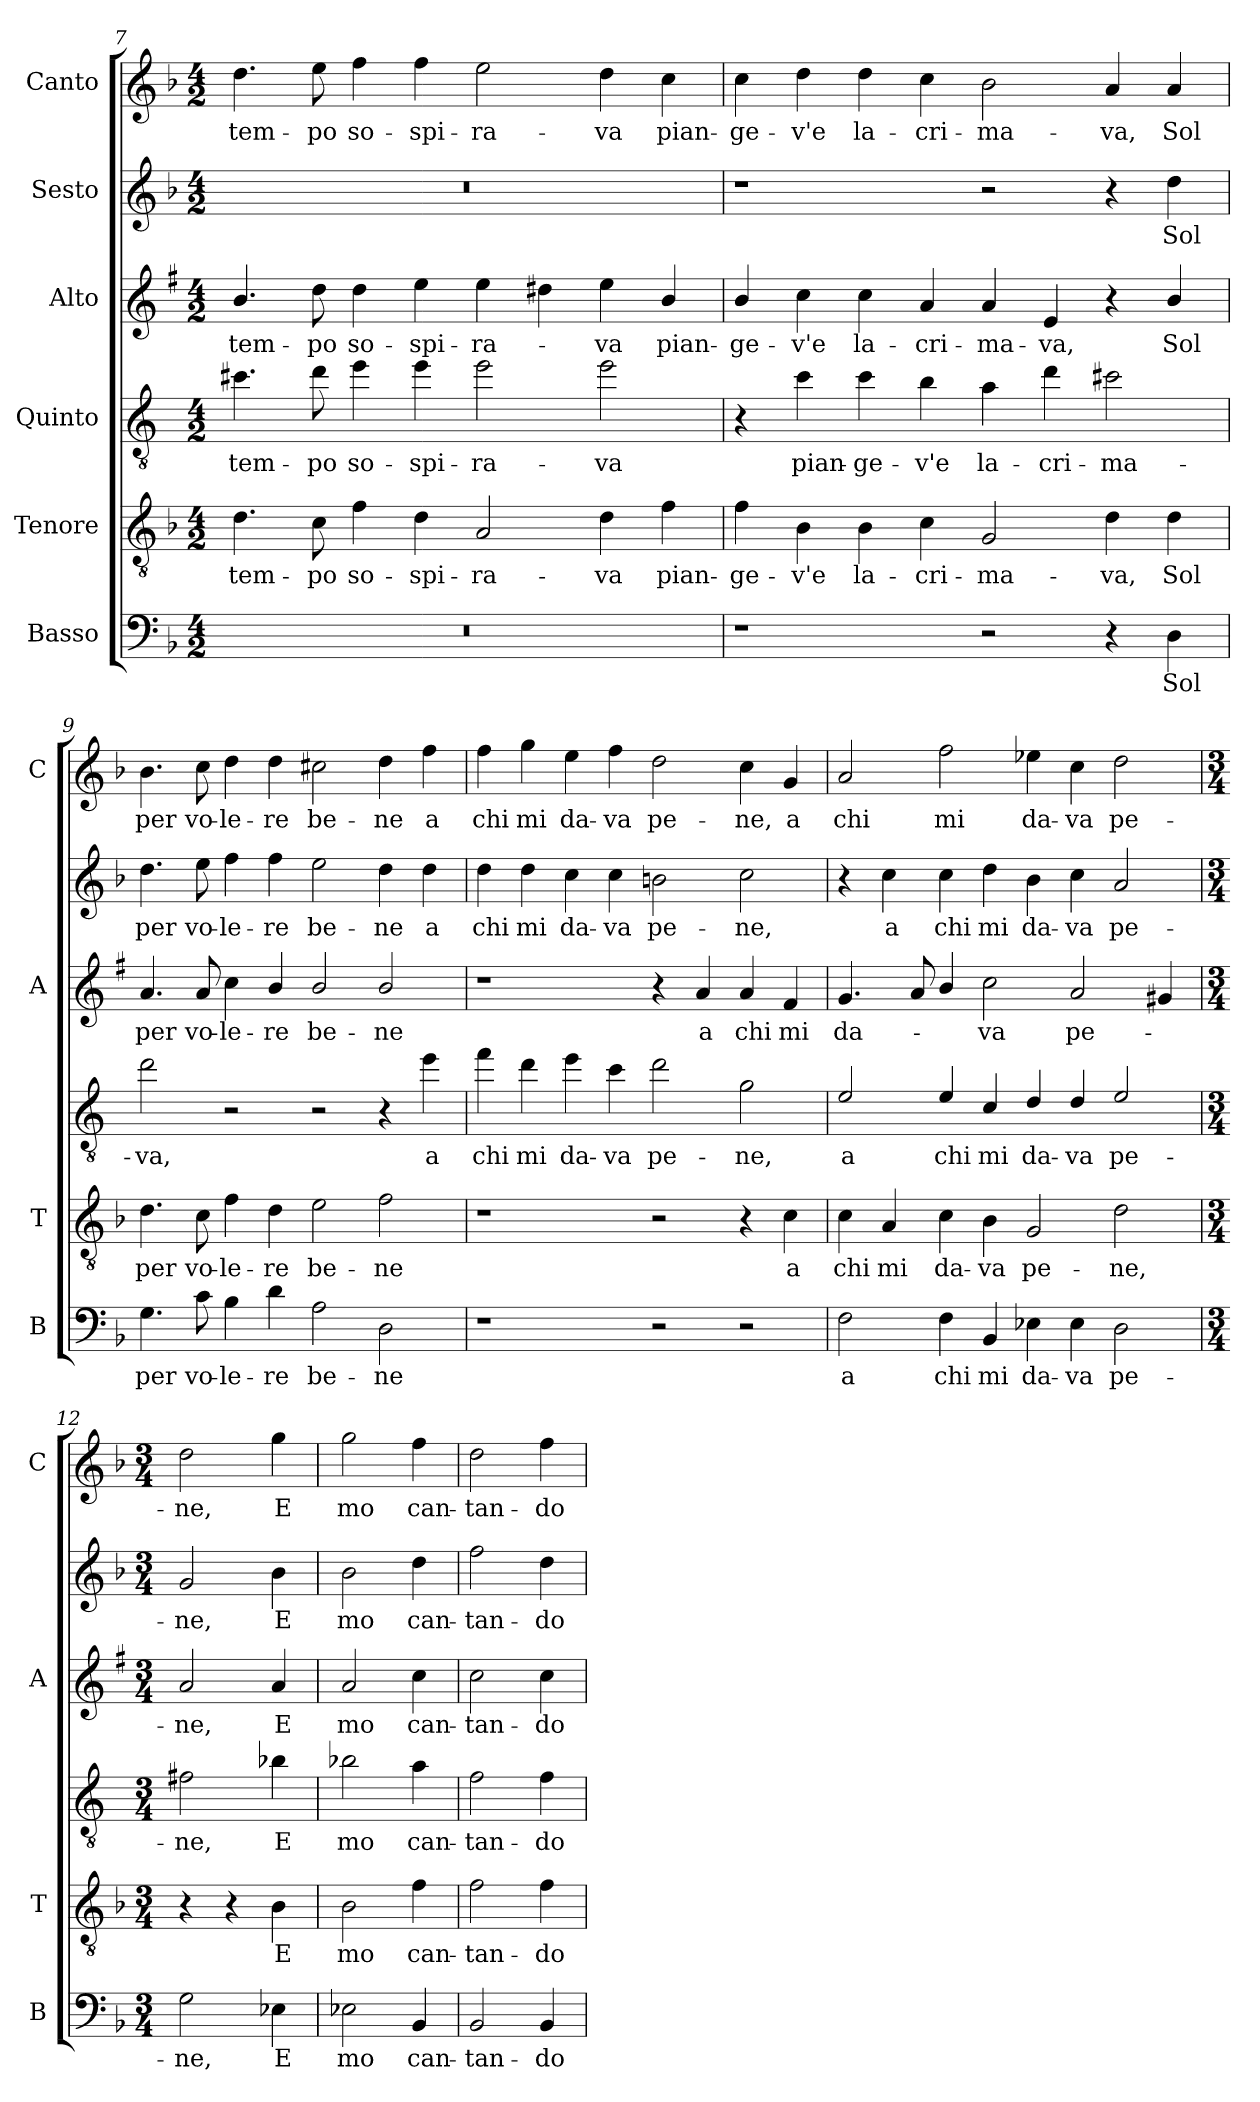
**kern	**text	**kern	**text	**kern	**text	**kern	**text	**kern	**text	**kern	**text
*part6	*part6	*part5	*part5	*part4	*part4	*part3	*part3	*part2	*part2	*part1	*part1
*staff6	*staff6	*staff5	*staff5	*staff4	*staff4	*staff3	*staff3	*staff2	*staff2	*staff1	*staff1
*I"Basso	*	*I"Tenore	*	*I"Quinto	*	*I"Alto	*	*I"Sesto	*	*I"Canto	*
*I'B	*	*I'T	*	*	*	*I'A	*	*	*	*I'C	*
*clefF4	*	*clefGv2	*	*clefGv2	*	*clefG2	*	*clefG2	*	*clefG2	*
*	*	*	*	*ITrd4c7	*	*ITrd1c2	*	*	*	*	*
*k[b-]	*	*k[b-]	*	*k[b-]	*	*k[b-]	*	*k[b-]	*	*k[b-]	*
*F:	*	*F:	*	*F:	*	*F:	*	*F:	*	*F:	*
*M4/2	*	*M4/2	*	*M4/2	*	*M4/2	*	*M4/2	*	*M4/2	*
=7	=7	=7	=7	=7	=7	=7	=7	=7	=7	=7	=7
!	!	!	!LO:LY:b	!	!LO:LY:b	!	!LO:LY:b	!	!	!	!LO:LY:b
0r	.	4.d\	tem-	4.f#X\	tem-	4.a/	tem-	0r	.	4.dd\	tem-
!	!	!	!LO:LY:b	!	!LO:LY:b	!	!LO:LY:b	!	!	!	!LO:LY:b
.	.	8c\	-po	8g\	-po	8cc\	-po	.	.	8ee\	-po
!	!	!	!LO:LY:b	!	!LO:LY:b	!	!LO:LY:b	!	!	!	!LO:LY:b
.	.	4f\	so-	4a\	so-	4cc\	so-	.	.	4ff\	so-
!	!	!	!LO:LY:b	!	!LO:LY:b	!	!LO:LY:b	!	!	!	!LO:LY:b
.	.	4d\	-spi-	4a\	-spi-	4dd\	-spi-	.	.	4ff\	-spi-
!	!	!	!LO:LY:b	!	!LO:LY:b	!	!LO:LY:b	!	!	!	!LO:LY:b
.	.	2A/	-ra-	2a\	-ra-	4dd\	-ra-	.	.	2ee\	-ra-
.	.	.	.	.	.	4cc#X\	.	.	.	.	.
!	!	!	!LO:LY:b	!	!LO:LY:b	!	!LO:LY:b	!	!	!	!LO:LY:b
.	.	4d\	-va	2a\	-va	4dd\	-va	.	.	4dd\	-va
!	!	!	!LO:LY:b	!	!	!	!LO:LY:b	!	!	!	!LO:LY:b
.	.	4f\	pian-	.	.	4a/	pian-	.	.	4cc\	pian-
!!LO:PB:g=z
=8	=8	=8	=8	=8	=8	=8	=8	=8	=8	=8	=8
!	!	!	!LO:LY:b	!	!	!	!LO:LY:b	!	!	!	!LO:LY:b
1r	.	4f\	-ge-	4r	.	4a/	-ge-	1r	.	4cc\	-ge-
!	!	!	!LO:LY:b	!	!LO:LY:b	!	!LO:LY:b	!	!	!	!LO:LY:b
.	.	4B-\	-v'e	4f\	pian-	4b-\	-v'e	.	.	4dd\	-v'e
!	!	!	!LO:LY:b	!	!LO:LY:b	!	!LO:LY:b	!	!	!	!LO:LY:b
.	.	4B-\	la-	4f\	-ge-	4b-\	la-	.	.	4dd\	la-
!	!	!	!LO:LY:b	!	!LO:LY:b	!	!LO:LY:b	!	!	!	!LO:LY:b
.	.	4c\	-cri-	4e\	-v'e	4g/	-cri-	.	.	4cc\	-cri-
!	!	!	!LO:LY:b	!	!LO:LY:b	!	!LO:LY:b	!	!	!	!LO:LY:b
2r	.	2G/	-ma-	4d\	la-	4g/	-ma-	2r	.	2b-\	-ma-
!	!	!	!	!	!LO:LY:b	!	!LO:LY:b	!	!	!	!
.	.	.	.	4g\	-cri-	4d/	-va,	.	.	.	.
!	!	!	!LO:LY:b	!	!LO:LY:b	!	!	!	!	!	!LO:LY:b
4r	.	4d\	-va,	2f#X\	-ma-	4r	.	4r	.	4a/	-va,
!	!LO:LY:b	!	!LO:LY:b	!	!	!	!LO:LY:b	!	!LO:LY:b	!	!LO:LY:b
4D\	Sol	4d\	Sol	.	.	4a/	Sol	4dd\	Sol	4a/	Sol
=9	=9	=9	=9	=9	=9	=9	=9	=9	=9	=9	=9
!	!LO:LY:b	!	!LO:LY:b	!	!LO:LY:b	!	!LO:LY:b	!	!LO:LY:b	!	!LO:LY:b
4.G\	per	4.d\	per	2g\	-va,	4.g/	per	4.dd\	per	4.b-\	per
!	!LO:LY:b	!	!LO:LY:b	!	!	!	!LO:LY:b	!	!LO:LY:b	!	!LO:LY:b
8c\	vo-	8c\	vo-	.	.	8g/	vo-	8ee\	vo-	8cc\	vo-
!	!LO:LY:b	!	!LO:LY:b	!	!	!	!LO:LY:b	!	!LO:LY:b	!	!LO:LY:b
4B-\	-le-	4f\	-le-	2r	.	4b-\	-le-	4ff\	-le-	4dd\	-le-
!	!LO:LY:b	!	!LO:LY:b	!	!	!	!LO:LY:b	!	!LO:LY:b	!	!LO:LY:b
4d\	-re	4d\	-re	.	.	4a/	-re	4ff\	-re	4dd\	-re
!	!LO:LY:b	!	!LO:LY:b	!	!	!	!LO:LY:b	!	!LO:LY:b	!	!LO:LY:b
2A\	be-	2e\	be-	2r	.	2a/	be-	2ee\	be-	2cc#X\	be-
!	!LO:LY:b	!	!LO:LY:b	!	!	!	!LO:LY:b	!	!LO:LY:b	!	!LO:LY:b
2D\	-ne	2f\	-ne	4r	.	2a/	-ne	4dd\	-ne	4dd\	-ne
!	!	!	!	!	!LO:LY:b	!	!	!	!LO:LY:b	!	!LO:LY:b
.	.	.	.	4a\	a	.	.	4dd\	a	4ff\	a
=10	=10	=10	=10	=10	=10	=10	=10	=10	=10	=10	=10
!	!	!	!	!	!LO:LY:b	!	!	!	!LO:LY:b	!	!LO:LY:b
1r	.	1r	.	4b-\	chi	1r	.	4dd\	chi	4ff\	chi
!	!	!	!	!	!LO:LY:b	!	!	!	!LO:LY:b	!	!LO:LY:b
.	.	.	.	4g\	mi	.	.	4dd\	mi	4gg\	mi
!	!	!	!	!	!LO:LY:b	!	!	!	!LO:LY:b	!	!LO:LY:b
.	.	.	.	4a\	da-	.	.	4cc\	da-	4ee\	da-
!	!	!	!	!	!LO:LY:b	!	!	!	!LO:LY:b	!	!LO:LY:b
.	.	.	.	4f\	-va	.	.	4cc\	-va	4ff\	-va
!	!	!	!	!	!LO:LY:b	!	!	!	!LO:LY:b	!	!LO:LY:b
2r	.	2r	.	2g\	pe-	4r	.	2bn\	pe-	2dd\	pe-
!	!	!	!	!	!	!	!LO:LY:b	!	!	!	!
.	.	.	.	.	.	4g/	a	.	.	.	.
!	!	!	!	!	!LO:LY:b	!	!LO:LY:b	!	!LO:LY:b	!	!LO:LY:b
2r	.	4r	.	2c\	-ne,	4g/	chi	2cc\	-ne,	4cc\	-ne,
!	!	!	!LO:LY:b	!	!	!	!LO:LY:b	!	!	!	!LO:LY:b
.	.	4c\	a	.	.	4e/	mi	.	.	4g/	a
=11	=11	=11	=11	=11	=11	=11	=11	=11	=11	=11	=11
!	!LO:LY:b	!	!LO:LY:b	!	!LO:LY:b	!	!LO:LY:b	!	!	!	!LO:LY:b
2F\	a	4c\	chi	2A/	a	4.f/	da-	4r	.	2a/	chi
!	!	!	!LO:LY:b	!	!	!	!	!	!LO:LY:b	!	!
.	.	4A/	mi	.	.	.	.	4cc\	a	.	.
.	.	.	.	.	.	8g/	.	.	.	.	.
!	!LO:LY:b	!	!LO:LY:b	!	!LO:LY:b	!	!	!	!LO:LY:b	!	!LO:LY:b
4F\	chi	4c\	da-	4A/	chi	4a/	.	4cc\	chi	2ff\	mi
!	!LO:LY:b	!	!LO:LY:b	!	!LO:LY:b	!	!LO:LY:b	!	!LO:LY:b	!	!
4BB-/	mi	4B-\	-va	4F/	mi	2b-\	-va	4dd\	mi	.	.
!	!LO:LY:b	!	!LO:LY:b	!	!LO:LY:b	!	!	!	!LO:LY:b	!	!LO:LY:b
4E-X\	da-	2G/	pe-	4G/	da-	.	.	4b-\	da-	4ee-X\	da-
!	!LO:LY:b	!	!	!	!LO:LY:b	!	!LO:LY:b	!	!LO:LY:b	!	!LO:LY:b
4E-\	-va	.	.	4G/	-va	2g/	pe-	4cc\	-va	4cc\	-va
!	!LO:LY:b	!	!LO:LY:b	!	!LO:LY:b	!	!	!	!LO:LY:b	!	!LO:LY:b
2D\	pe-	2d\	-ne,	2A/	pe-	.	.	2a/	pe-	2dd\	pe-
.	.	.	.	.	.	4f#X/	.	.	.	.	.
=12	=12	=12	=12	=12	=12	=12	=12	=12	=12	=12	=12
*M3/4	*	*M3/4	*	*M3/4	*	*M3/4	*	*M3/4	*	*M3/4	*
!	!LO:LY:b	!	!	!	!LO:LY:b	!	!LO:LY:b	!	!LO:LY:b	!	!LO:LY:b
2G\	-ne,	4r	.	2Bn\	-ne,	2g/	-ne,	2g/	-ne,	2dd\	-ne,
.	.	4r	.	.	.	.	.	.	.	.	.
!	!LO:LY:b	!	!LO:LY:b	!	!LO:LY:b	!	!LO:LY:b	!	!LO:LY:b	!	!LO:LY:b
4E-X\	E	4B-\	E	4e-X\	E	4g/	E	4b-\	E	4gg\	E
!!LO:LB:g=z
=13	=13	=13	=13	=13	=13	=13	=13	=13	=13	=13	=13
!	!LO:LY:b	!	!LO:LY:b	!	!LO:LY:b	!	!LO:LY:b	!	!LO:LY:b	!	!LO:LY:b
2E-X\	mo	2B-\	mo	2e-X\	mo	2g/	mo	2b-\	mo	2gg\	mo
!	!LO:LY:b	!	!LO:LY:b	!	!LO:LY:b	!	!LO:LY:b	!	!LO:LY:b	!	!LO:LY:b
4BB-/	can-	4f\	can-	4d\	can-	4b-\	can-	4dd\	can-	4ff\	can-
=14	=14	=14	=14	=14	=14	=14	=14	=14	=14	=14	=14
!	!LO:LY:b	!	!LO:LY:b	!	!LO:LY:b	!	!LO:LY:b	!	!LO:LY:b	!	!LO:LY:b
2BB-/	-tan-	2f\	-tan-	2B-\	-tan-	2b-\	-tan-	2ff\	-tan-	2dd\	-tan-
!	!LO:LY:b	!	!LO:LY:b	!	!LO:LY:b	!	!LO:LY:b	!	!LO:LY:b	!	!LO:LY:b
4BB-/	-do	4f\	-do	4B-\	-do	4b-\	-do	4dd\	-do	4ff\	-do
=	=	=	=	=	=	=	=	=	=	=	=
*-	*-	*-	*-	*-	*-	*-	*-	*-	*-	*-	*-
